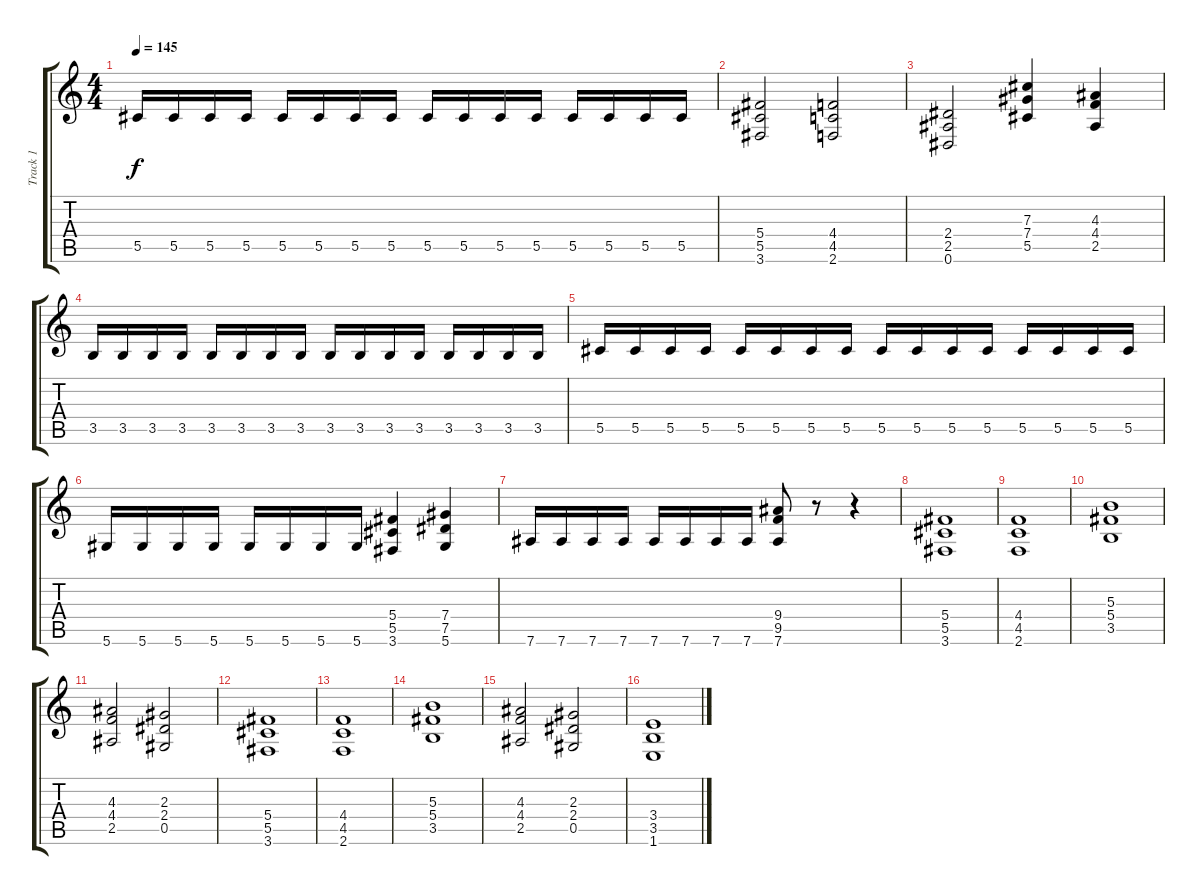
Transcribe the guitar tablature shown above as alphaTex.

\track ("Track 1" "Track 1") {instrument distortionguitar}
\staff {score tabs}
\tuning (Eb4 Bb3 Gb3 Db3 Ab2 Eb2) {hide}
\ts (4 4)
\tempo 145
\clef g2
\ks c
5.5.16{dy f} 5.5.16 5.5.16 5.5.16 5.5.16 5.5.16 5.5.16 5.5.16 5.5.16 5.5.16 5.5.16 5.5.16 5.5.16 5.5.16 5.5.16 5.5.16 |
(5.4 5.5 3.6).2 (4.4 4.5 2.6).2 |
(2.4 2.5 0.6).2 (7.3 7.4 5.5).4 (4.3 4.4 2.5).4 |
3.5.16 3.5.16 3.5.16 3.5.16 3.5.16 3.5.16 3.5.16 3.5.16 3.5.16 3.5.16 3.5.16 3.5.16 3.5.16 3.5.16 3.5.16 3.5.16 |
5.5.16 5.5.16 5.5.16 5.5.16 5.5.16 5.5.16 5.5.16 5.5.16 5.5.16 5.5.16 5.5.16 5.5.16 5.5.16 5.5.16 5.5.16 5.5.16 |
5.6.16 5.6.16 5.6.16 5.6.16 5.6.16 5.6.16 5.6.16 5.6.16 (5.4 5.5 3.6).4 (7.4 7.5 5.6).4 |
7.6.16 7.6.16 7.6.16 7.6.16 7.6.16 7.6.16 7.6.16 7.6.16 (9.4 9.5 7.6).8 r.8 r.4 |
(5.4 5.5 3.6).1 |
(4.4 4.5 2.6).1 |
(5.3 5.4 3.5).1 |
(4.3 4.4 2.5).2 (2.3 2.4 0.5).2 |
(5.4 5.5 3.6).1 |
(4.4 4.5 2.6).1 |
(5.3 5.4 3.5).1 |
(4.3 4.4 2.5).2 (2.3 2.4 0.5).2 |
(3.4 3.5 1.6).1
